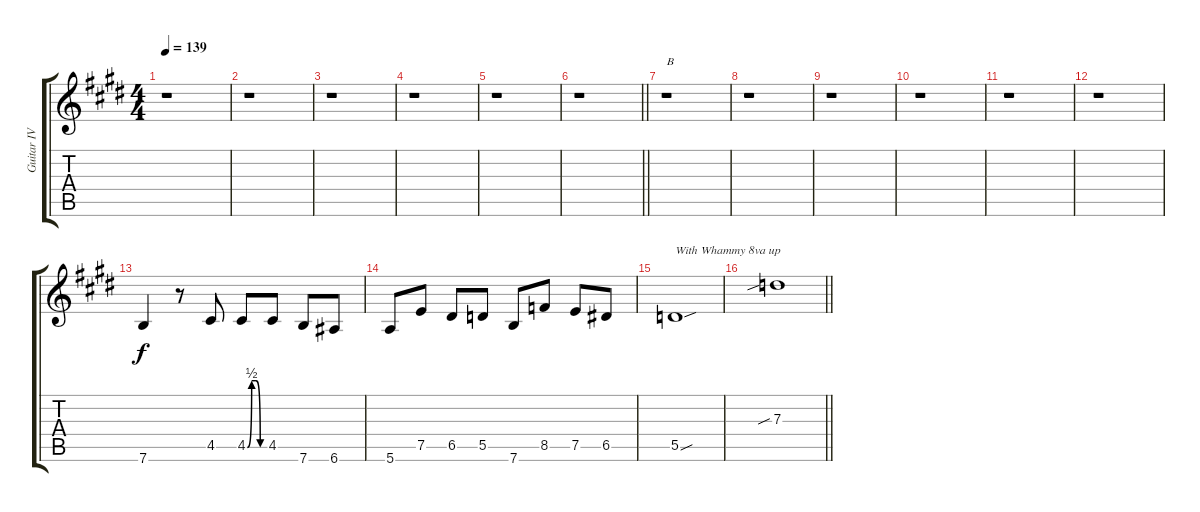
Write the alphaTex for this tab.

\track ("Guitar IV" "Guitar IV") {instrument distortionguitar}
\staff {score tabs}
\tuning (E4 B3 G3 D3 A2 E2) {hide}
\ts (4 4)
\tempo 139
\clef g2
\ks e
r.1{dy f} |
r.1 |
r.1 |
r.1 |
r.1 |
\barLineRight lightlight
r.1 |
r.1{txt "B"} |
r.1 |
r.1 |
r.1 |
r.1 |
r.1 |
7.6.4 r.8 4.5.8 4.5{be (custom 0 0 15 2 30 2 45 0 60 0)}.8 4.5.8 7.6.8 6.6.8 |
5.6.8 7.5.8 6.5.8 5.5.8 7.6.8 8.5.8 7.5.8 6.5.8 |
5.5{sou}.1{txt "With Whammy 8va up"} |
\barLineRight lightlight
7.3{sib}.1
